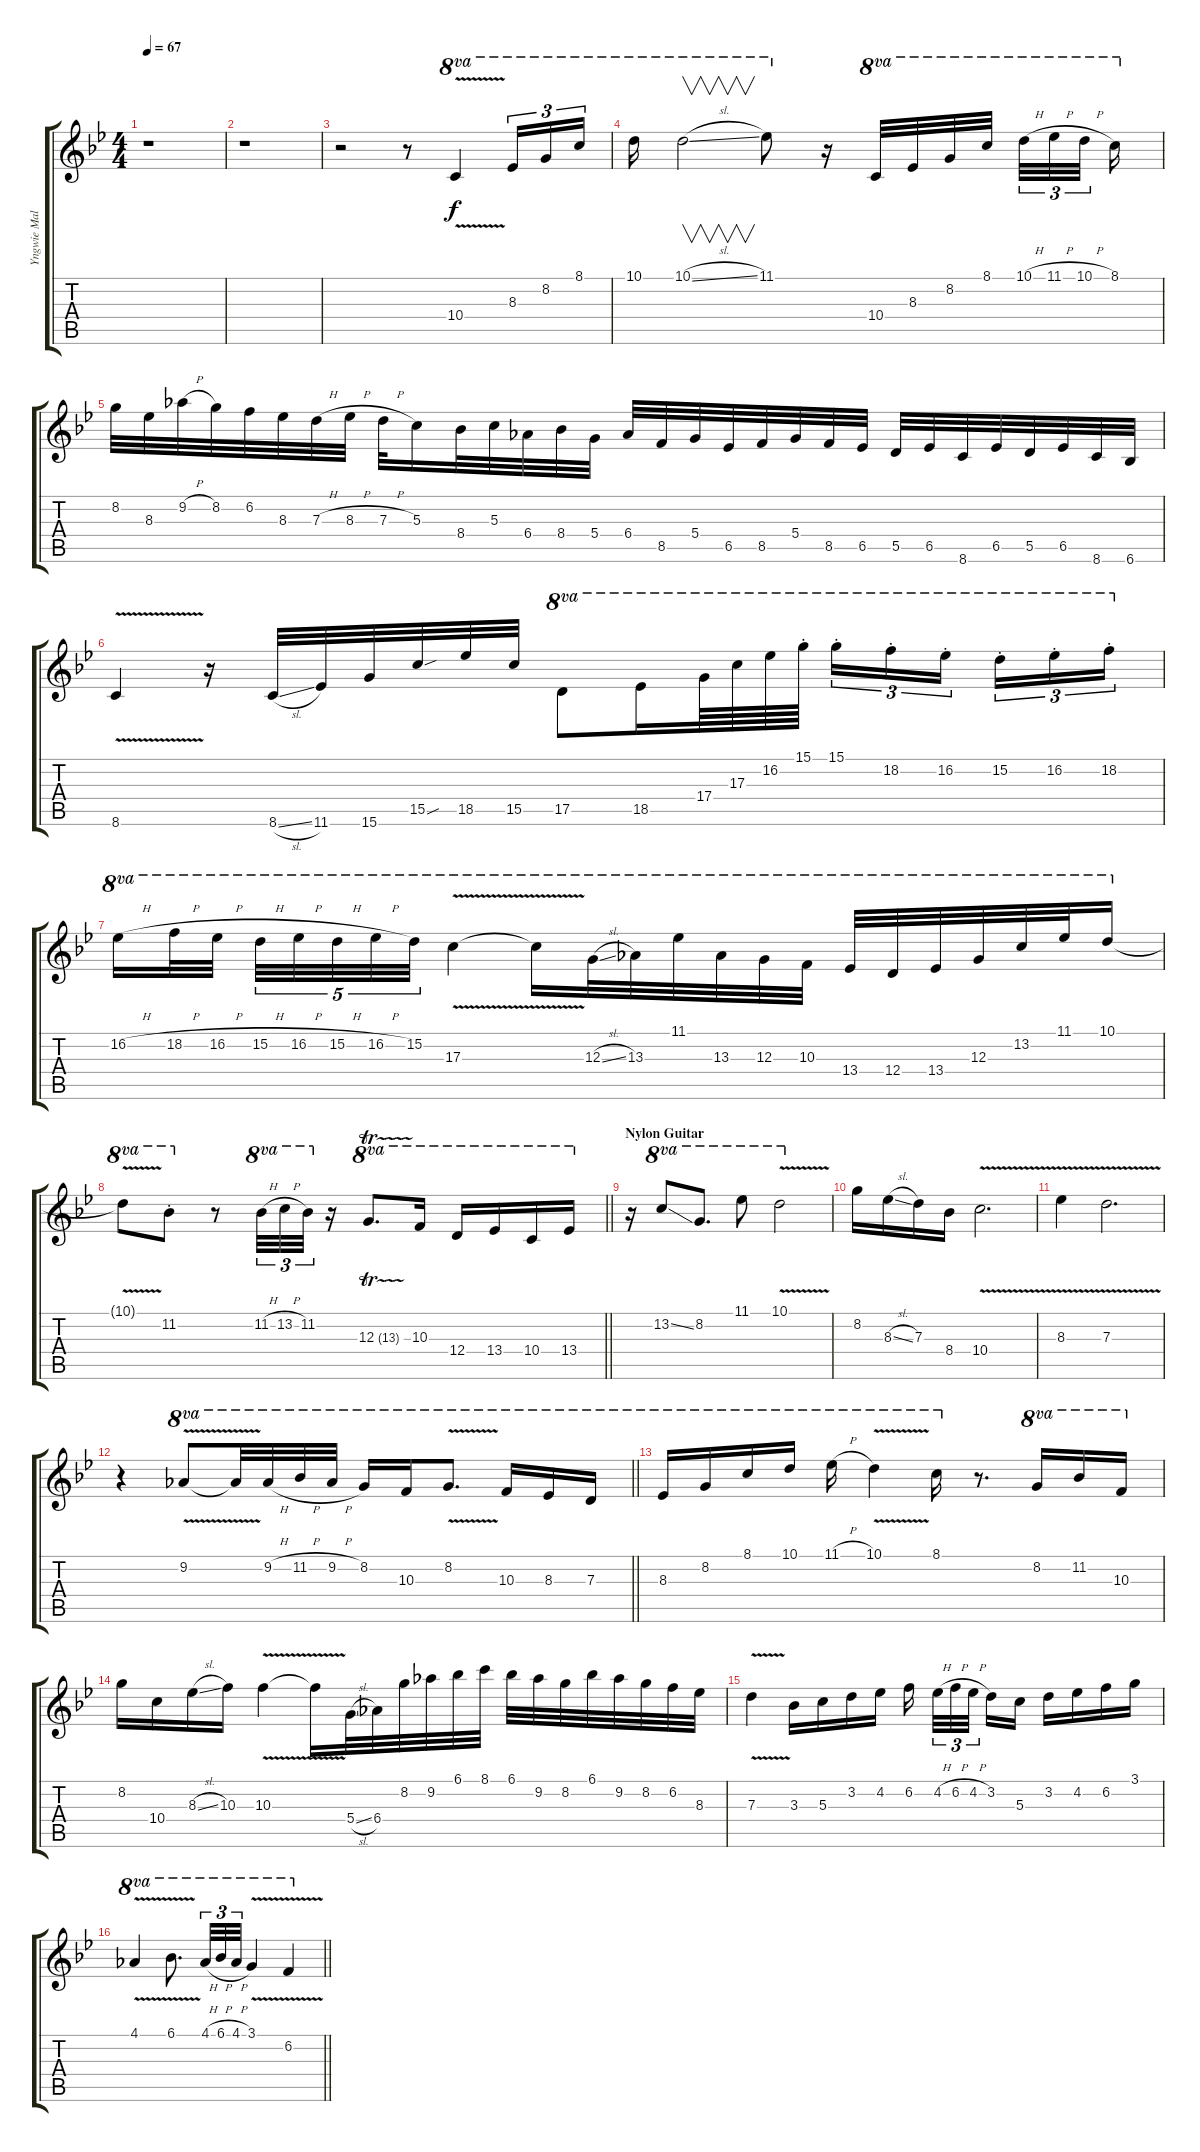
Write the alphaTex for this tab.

\track ("Yngwie Malmsteen" "Yngwie Mal") {instrument acousticguitarnylon}
\staff {score tabs}
\tuning (E4 B3 G3 D3 A2 E2) {hide}
\ts (4 4)
\tempo 67
\clef g2
\ks bb
r.1{dy f instrument acousticguitarnylon} |
r.1 |
r.2 r.8 10.4{v}.4{ot 8va} 8.3.16{tu (3 2) ot 8va} 8.2.16{tu (3 2) ot 8va} 8.1.16{tu (3 2) ot 8va} |
10.1.16{ot 8va} 10.1{sl}.2{v ot 8va} 11.1.8{ot 8va} r.16 10.4.32{ot 8va} 8.3.32{ot 8va} 8.2.32{ot 8va} 8.1.32{ot 8va beam splitsecondary} 10.1{h}.32{tu (3 2) ot 8va} 11.1{h}.32{tu (3 2) ot 8va} 10.1{h}.32{tu (3 2) ot 8va beam splitsecondary} 8.1.16{ot 8va} |
8.2.32 8.3.32 9.2{h}.32 8.2.32 6.2.32 8.3.32 7.3{h}.32 8.3{h}.32 7.3{h}.32 5.3.16 8.4.32 5.3.32 6.4.32 8.4.32 5.4.32 6.4.32 8.5.32 5.4.32 6.5.32 8.5.32 5.4.32 8.5.32 6.5.32 5.5.32 6.5.32 8.6.32 6.5.32 5.5.32 6.5.32 8.6.32 6.6.32 |
8.6{v}.4 r.16 8.6{sl}.32 11.6.32 15.6.32 15.5{sou}.32 18.5.32 15.5.32 17.5.8{ot 8va} 18.5.16{ot 8va} 17.4.64{ot 8va} 17.3.64{ot 8va} 16.2.64{ot 8va} 15.1{st}.64{ot 8va} 15.1{st}.16{tu (3 2) ot 8va} 18.2{st}.16{tu (3 2) ot 8va} 16.2{st}.16{tu (3 2) ot 8va beam splitsecondary} 15.2{st}.16{tu (3 2) ot 8va} 16.2{st}.16{tu (3 2) ot 8va} 18.2{st}.16{tu (3 2) ot 8va} |
16.2{h}.16{ot 8va} 18.2{h}.32{ot 8va} 16.2{h}.32{ot 8va beam splitsecondary} 15.2{h}.32{tu (5 4) ot 8va} 16.2{h}.32{tu (5 4) ot 8va} 15.2{h}.32{tu (5 4) ot 8va} 16.2{h}.32{tu (5 4) ot 8va} 15.2.32{tu (5 4) ot 8va} 17.3{v}.4{ot 8va} 17.3{t}.16{ot 8va} 12.3{sl}.32{ot 8va} 13.3.32{ot 8va} 11.1.32{ot 8va} 13.3.32{ot 8va} 12.3.32{ot 8va} 10.3.32{ot 8va} 13.4.32{ot 8va} 12.4.32{ot 8va} 13.4.32{ot 8va} 12.3.32{ot 8va} 13.2.32{ot 8va} 11.1.32{ot 8va} 10.1.16{ot 8va} |
\barLineRight lightlight
10.1{v t}.8{ot 8va} 11.2{st}.8{ot 8va} r.8 11.2{h}.32{tu (3 2) ot 8va} 13.2{h}.32{tu (3 2) ot 8va} 11.2.32{tu (3 2) ot 8va} r.16 12.3{tr (13 32)}.8{d ot 8va} 10.3.16{ot 8va} 12.4.16{ot 8va} 13.4.16{ot 8va} 10.4.16{ot 8va} 13.4.16{ot 8va} |
\section ("" "Nylon Guitar")
r.16 13.2{ss}.8{ot 8va} 8.2.8{d ot 8va} 11.1.8{ot 8va} 10.1{v}.2{ot 8va} |
8.2.16 8.3{sl}.16 7.3.16 8.4.16 10.4{v}.2{d} |
8.3{v}.4 7.3{v}.2{d} |
\barLineRight lightlight
r.4 9.2{v}.8{ot 8va} 9.2{t}.32{ot 8va} 9.2{h}.32{ot 8va} 11.2{h}.32{ot 8va} 9.2{h}.32{ot 8va} 8.2.16{ot 8va} 10.3.16{ot 8va} 8.2{v}.8{d ot 8va} 10.3.16{ot 8va} 8.3.16{ot 8va} 7.3.16{ot 8va} |
8.3.16{ot 8va} 8.2.16{ot 8va} 8.1.16{ot 8va} 10.1.16{ot 8va} 11.1{h}.16{ot 8va} 10.1{v}.4{ot 8va} 8.1.16{ot 8va} r.8{d} 8.2.16{ot 8va} 11.2.16{ot 8va} 10.3.16{ot 8va} |
8.2.16 10.4.16 8.3{sl}.16 10.3.16 10.3{v}.4 10.3{t}.16 5.4{sl}.32 6.4.32 8.2.32 9.2.32 6.1.32 8.1.32 6.1.32 9.2.32 8.2.32 6.1.32 9.2.32 8.2.32 6.2.32 8.3.32 |
7.3{v}.4 3.3.16 5.3.16 3.2.16 4.2.16 6.2.16{beam splitsecondary} 4.2{h}.32{tu (3 2)} 6.2{h}.32{tu (3 2)} 4.2{h}.32{tu (3 2) beam splitsecondary} 3.2.16 5.3.16 3.2.16 4.2.16 6.2.16 3.1.16 |
\barLineRight lightlight
4.1{v}.4{ot 8va} 6.1{v}.8{d ot 8va} 4.1{h}.32{tu (3 2) ot 8va} 6.1{h}.32{tu (3 2) ot 8va} 4.1{h}.32{tu (3 2) ot 8va} 3.1{v}.4{ot 8va} 6.2{v}.4{ot 8va}
